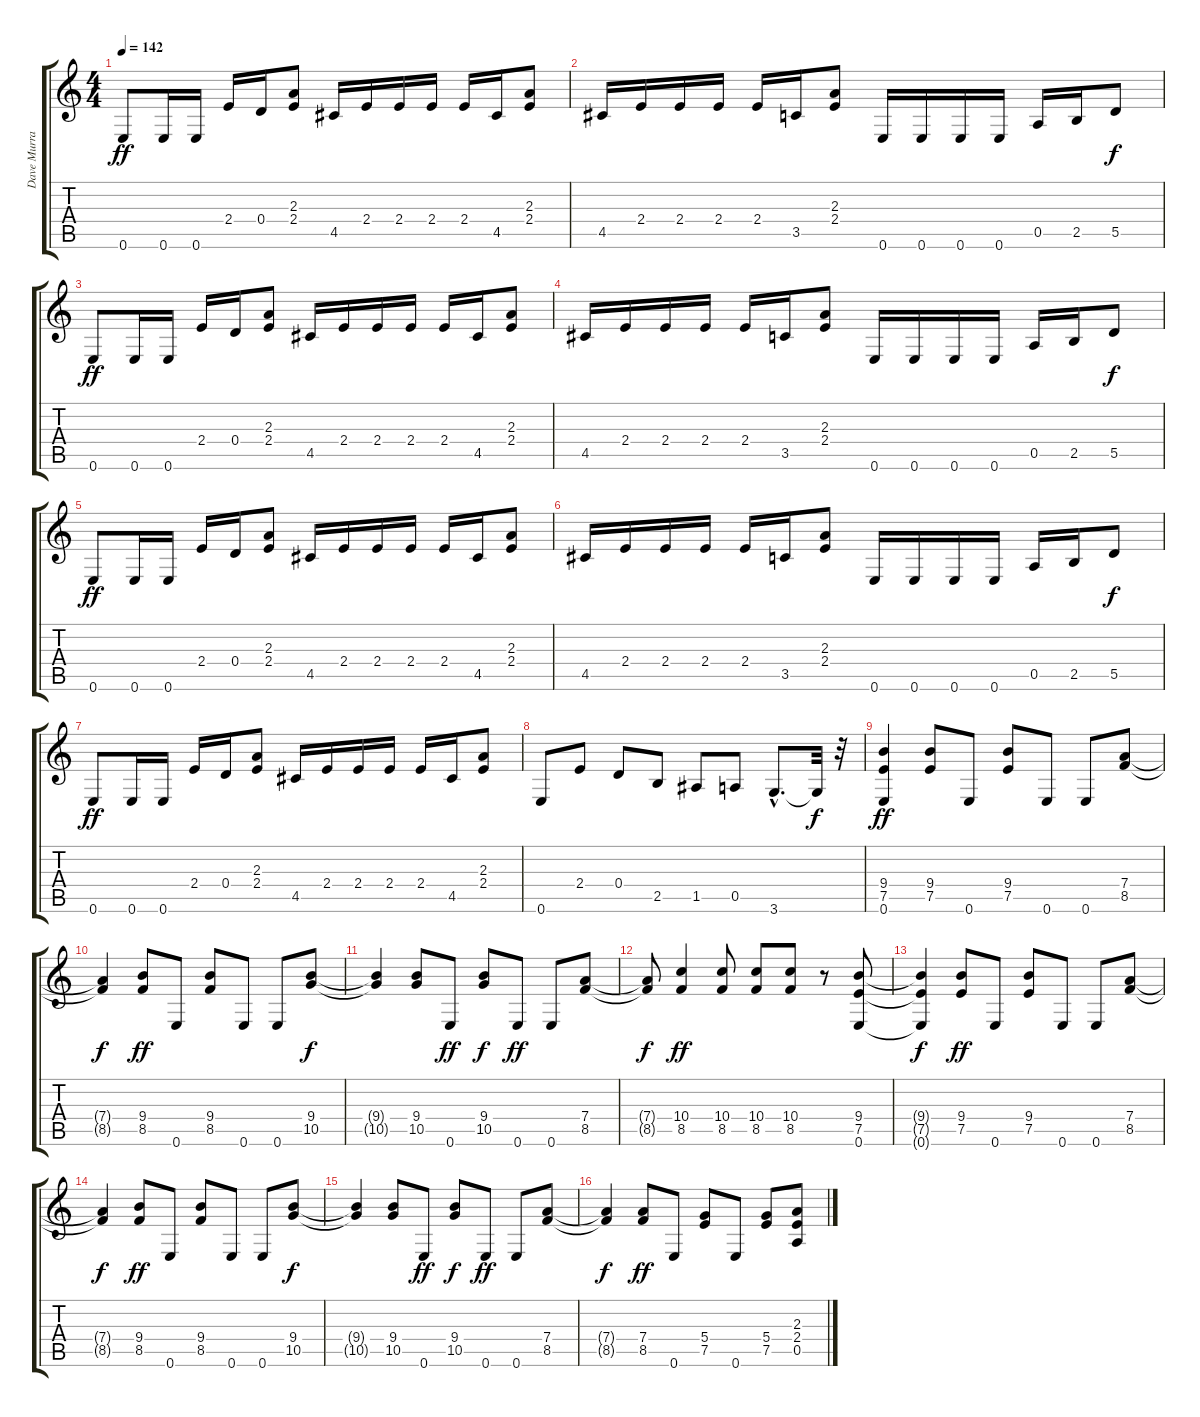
\track ("Dave Murray" "Dave Murra") {instrument overdrivenguitar}
\staff {score tabs}
\tuning (E4 B3 G3 D3 A2 E2) {hide}
\ts (4 4)
\tempo 142
\clef g2
\ks c
0.6.8{dy ff} 0.6.16 0.6.16 2.4.16 0.4.16 (2.3 2.4).8 4.5.16 2.4.16 2.4.16 2.4.16 2.4.16 4.5.16 (2.3 2.4).8 |
4.5.16 2.4.16 2.4.16 2.4.16 2.4.16 3.5.16 (2.3 2.4).8 0.6.16 0.6.16 0.6.16 0.6.16 0.5.16 2.5.16 5.5.8{dy f} |
0.6.8{dy ff} 0.6.16 0.6.16 2.4.16 0.4.16 (2.3 2.4).8 4.5.16 2.4.16 2.4.16 2.4.16 2.4.16 4.5.16 (2.3 2.4).8 |
4.5.16 2.4.16 2.4.16 2.4.16 2.4.16 3.5.16 (2.3 2.4).8 0.6.16 0.6.16 0.6.16 0.6.16 0.5.16 2.5.16 5.5.8{dy f} |
0.6.8{dy ff} 0.6.16 0.6.16 2.4.16 0.4.16 (2.3 2.4).8 4.5.16 2.4.16 2.4.16 2.4.16 2.4.16 4.5.16 (2.3 2.4).8 |
4.5.16 2.4.16 2.4.16 2.4.16 2.4.16 3.5.16 (2.3 2.4).8 0.6.16 0.6.16 0.6.16 0.6.16 0.5.16 2.5.16 5.5.8{dy f} |
0.6.8{dy ff} 0.6.16 0.6.16 2.4.16 0.4.16 (2.3 2.4).8 4.5.16 2.4.16 2.4.16 2.4.16 2.4.16 4.5.16 (2.3 2.4).8 |
0.6.8 2.4.8 0.4.8 2.5.8 1.5.8 0.5.8 3.6{hac}.8{d} 3.6{t}.32{dy f} r.32 |
(9.4 7.5 0.6).4{dy ff} (9.4 7.5).8 0.6.8 (9.4 7.5).8 0.6.8 0.6.8 (7.4 8.5).8 |
(7.4{t} 8.5{t}).4{dy f} (9.4 8.5).8{dy ff} 0.6.8 (9.4 8.5).8 0.6.8 0.6.8 (9.4 10.5).8{dy f} |
(9.4{t} 10.5{t}).4 (9.4 10.5).8 0.6.8{dy ff} (9.4 10.5).8{dy f} 0.6.8{dy ff} 0.6.8 (7.4 8.5).8 |
(7.4{t} 8.5{t}).8{dy f} (10.4 8.5).4{dy ff} (10.4 8.5).8 (10.4 8.5).8 (10.4 8.5).8 r.8 (9.4 7.5 0.6).8 |
(9.4{t} 7.5{t} 0.6{t}).4{dy f} (9.4 7.5).8{dy ff} 0.6.8 (9.4 7.5).8 0.6.8 0.6.8 (7.4 8.5).8 |
(7.4{t} 8.5{t}).4{dy f} (9.4 8.5).8{dy ff} 0.6.8 (9.4 8.5).8 0.6.8 0.6.8 (9.4 10.5).8{dy f} |
(9.4{t} 10.5{t}).4 (9.4 10.5).8 0.6.8{dy ff} (9.4 10.5).8{dy f} 0.6.8{dy ff} 0.6.8 (7.4 8.5).8 |
(7.4{t} 8.5{t}).4{dy f} (7.4 8.5).8{dy ff} 0.6.8 (5.4 7.5).8 0.6.8 (5.4 7.5).8 (2.3 2.4 0.5).8
